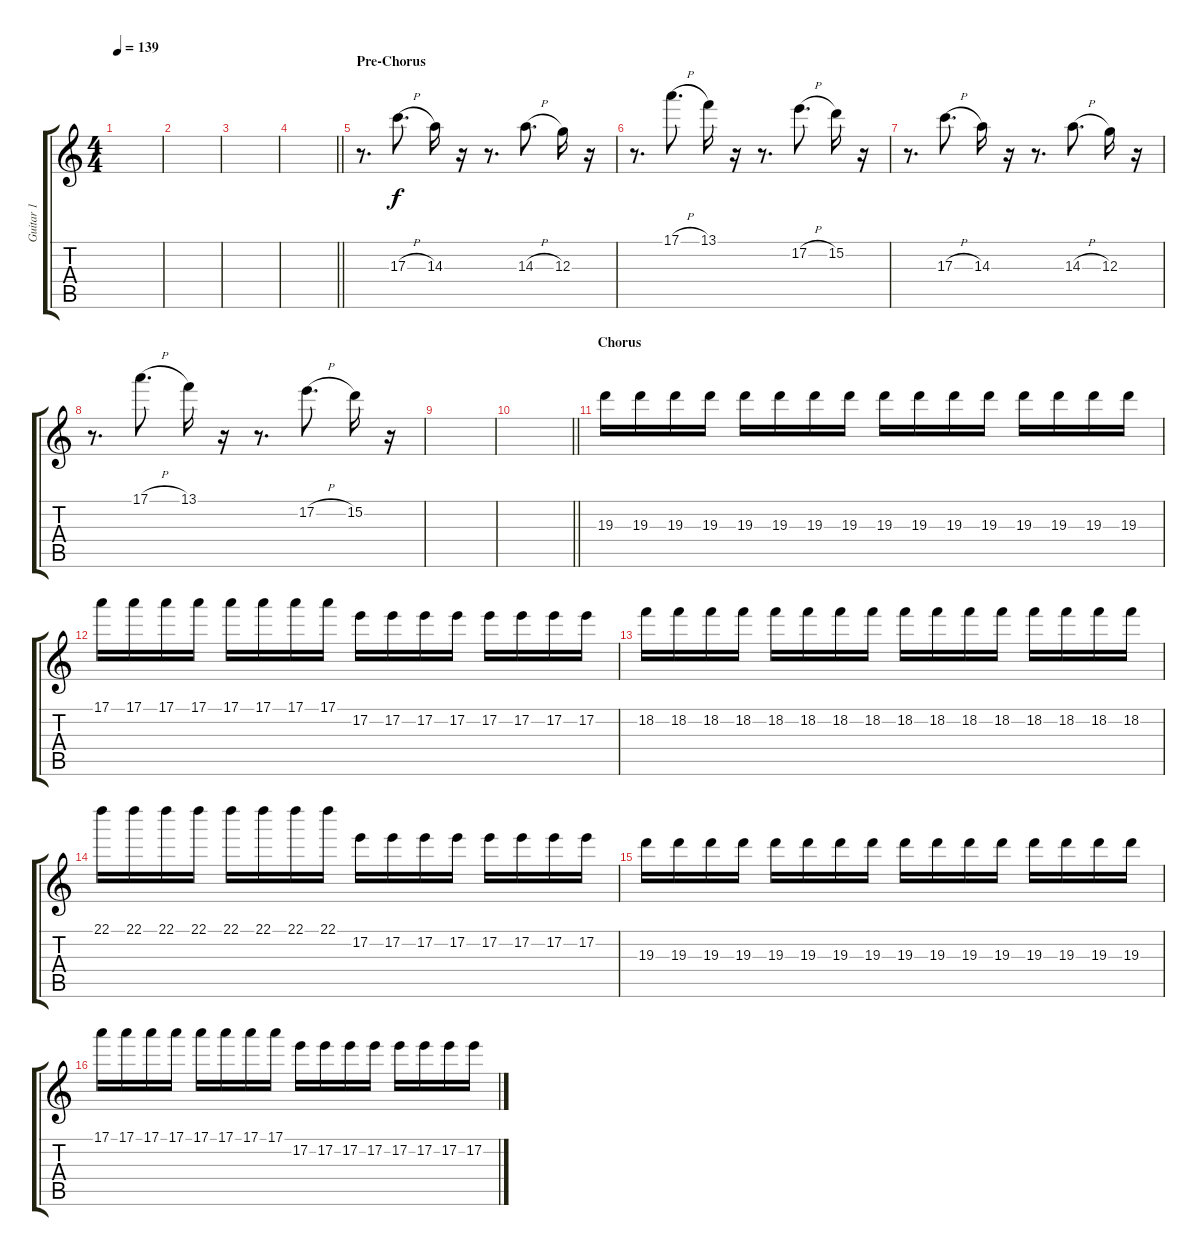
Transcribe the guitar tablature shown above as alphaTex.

\track ("Guitar 1" "Guitar 1") {instrument overdrivenguitar}
\staff {score tabs}
\tuning (E4 B3 G3 D3 A2 E2) {hide}
\ts (4 4)
\tempo 139
\clef g2
\ks c
|
|
|
\barLineRight lightlight
|
\section ("" "Pre-Chorus")
r.8{d} 17.3{h}.8{d} 14.3.16 r.16 r.8{d} 14.3{h}.8{d} 12.3.16 r.16 |
r.8{d} 17.1{h}.8{d} 13.1.16 r.16 r.8{d} 17.2{h}.8{d} 15.2.16 r.16 |
r.8{d} 17.3{h}.8{d} 14.3.16 r.16 r.8{d} 14.3{h}.8{d} 12.3.16 r.16 |
r.8{d} 17.1{h}.8{d} 13.1.16 r.16 r.8{d} 17.2{h}.8{d} 15.2.16 r.16 |
|
\barLineRight lightlight
|
\section ("" "Chorus")
19.3.16 19.3.16 19.3.16 19.3.16 19.3.16 19.3.16 19.3.16 19.3.16 19.3.16 19.3.16 19.3.16 19.3.16 19.3.16 19.3.16 19.3.16 19.3.16 |
17.1.16 17.1.16 17.1.16 17.1.16 17.1.16 17.1.16 17.1.16 17.1.16 17.2.16 17.2.16 17.2.16 17.2.16 17.2.16 17.2.16 17.2.16 17.2.16 |
18.2.16 18.2.16 18.2.16 18.2.16 18.2.16 18.2.16 18.2.16 18.2.16 18.2.16 18.2.16 18.2.16 18.2.16 18.2.16 18.2.16 18.2.16 18.2.16 |
22.1.16 22.1.16 22.1.16 22.1.16 22.1.16 22.1.16 22.1.16 22.1.16 17.2.16 17.2.16 17.2.16 17.2.16 17.2.16 17.2.16 17.2.16 17.2.16 |
19.3.16 19.3.16 19.3.16 19.3.16 19.3.16 19.3.16 19.3.16 19.3.16 19.3.16 19.3.16 19.3.16 19.3.16 19.3.16 19.3.16 19.3.16 19.3.16 |
17.1.16 17.1.16 17.1.16 17.1.16 17.1.16 17.1.16 17.1.16 17.1.16 17.2.16 17.2.16 17.2.16 17.2.16 17.2.16 17.2.16 17.2.16 17.2.16
